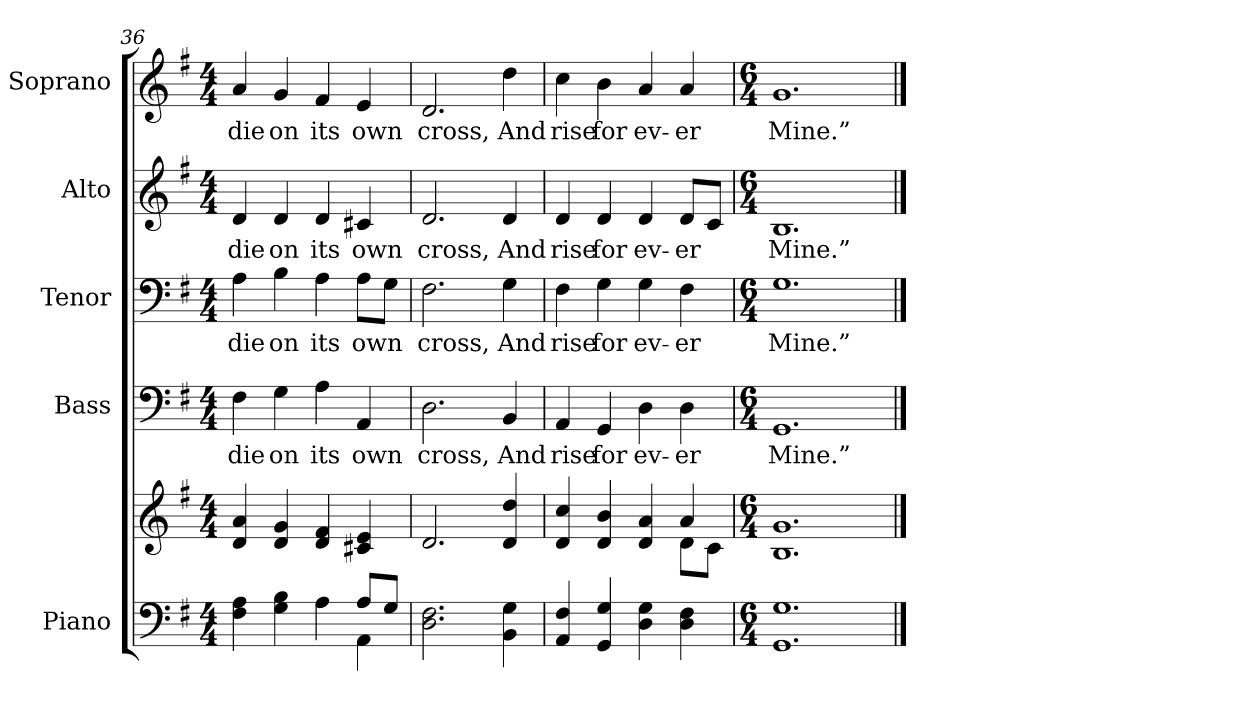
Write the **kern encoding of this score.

**kern	**kern	**kern	**text	**kern	**text	**kern	**text	**kern	**text
*part5	*part5	*part4	*part4	*part3	*part3	*part2	*part2	*part1	*part1
*staff6	*staff5	*staff4	*staff4	*staff3	*staff3	*staff2	*staff2	*staff1	*staff1
*I"Piano	*	*I"Bass	*	*I"Tenor	*	*I"Alto	*	*I"Soprano	*
*I'Pno.	*	*I'B.	*	*I'T.	*	*I'A.	*	*I'S.	*
*clefF4	*clefG2	*clefF4	*	*clefF4	*	*clefG2	*	*clefG2	*
*k[f#]	*k[f#]	*k[f#]	*	*k[f#]	*	*k[f#]	*	*k[f#]	*
*G:	*G:	*G:	*	*G:	*	*G:	*	*G:	*
*M4/4	*M4/4	*M4/4	*	*M4/4	*	*M4/4	*	*M4/4	*
=36	=36	=36	=36	=36	=36	=36	=36	=36	=36
*^	*	*	*	*	*	*	*	*	*
!	!	!	!	!LO:LY:b:color=#000000	!	!	!	!	!	!
!	!	!	!	!	!	!LO:LY:b:color=#000000	!	!	!	!
!	!	!	!	!	!	!	!	!LO:LY:b:color=#000000	!	!
!	!	!	!	!	!	!	!	!	!	!LO:LY:b:color=#000000
4F#i\ 4Ai	2ryy	4di/ 4ai	4F#i\	die	4Ai\	die	4di/	die	4ai/	die
!	!	!	!	!LO:LY:b:color=#000000	!	!	!	!	!	!
!	!	!	!	!	!	!LO:LY:b:color=#000000	!	!	!	!
!	!	!	!	!	!	!	!	!LO:LY:b:color=#000000	!	!
!	!	!	!	!	!	!	!	!	!	!LO:LY:b:color=#000000
4Gi\ 4Bi	.	4di/ 4gi	4Gi\	on	4Bi\	on	4di/	on	4gi/	on
!	!	!	!	!LO:LY:b:color=#000000	!	!	!	!	!	!
!	!	!	!	!	!	!LO:LY:b:color=#000000	!	!	!	!
!	!	!	!	!	!	!	!	!LO:LY:b:color=#000000	!	!
!	!	!	!	!	!	!	!	!	!	!LO:LY:b:color=#000000
4Ai\	4ryy	4di/ 4f#i	4Ai\	its	4Ai\	its	4di/	its	4f#i/	its
!	!	!	!	!LO:LY:b:color=#000000	!	!	!	!	!	!
!	!	!	!	!	!	!LO:LY:b:color=#000000	!	!	!	!
!	!	!	!	!	!	!	!	!LO:LY:b:color=#000000	!	!
!	!	!	!	!	!	!	!	!	!	!LO:LY:b:color=#000000
8Ai/L	4AAi\	4c#Xi/ 4ei	4AAi/	own	8Ai\L	own	4c#Xi/	own	4ei/	own
8Gi/J	.	.	.	.	8Gi\J	.	.	.	.	.
*v	*v	*	*	*	*	*	*	*	*	*
!!LO:PB:g=z
=37	=37	=37	=37	=37	=37	=37	=37	=37	=37
!	!	!	!LO:LY:b:color=#000000	!	!	!	!	!	!
!	!	!	!	!	!LO:LY:b:color=#000000	!	!	!	!
!	!	!	!	!	!	!	!LO:LY:b:color=#000000	!	!
!	!	!	!	!	!	!	!	!	!LO:LY:b:color=#000000
2.Di\ 2.F#i	2.di/	2.Di\	cross,	2.F#i\	cross,	2.di/	cross,	2.di/	cross,
!	!	!	!LO:LY:b:color=#000000	!	!	!	!	!	!
!	!	!	!	!	!LO:LY:b:color=#000000	!	!	!	!
!	!	!	!	!	!	!	!LO:LY:b:color=#000000	!	!
!	!	!	!	!	!	!	!	!	!LO:LY:b:color=#000000
4BBi\ 4Gi	4di/ 4ddi	4BBi/	And	4Gi\	And	4di/	And	4ddi\	And
=38	=38	=38	=38	=38	=38	=38	=38	=38	=38
*	*^	*	*	*	*	*	*	*	*
!	!	!	!	!LO:LY:b:color=#000000	!	!	!	!	!	!
!	!	!	!	!	!	!LO:LY:b:color=#000000	!	!	!	!
!	!	!	!	!	!	!	!	!LO:LY:b:color=#000000	!	!
!	!	!	!	!	!	!	!	!	!	!LO:LY:b:color=#000000
4AAi/ 4F#i	4di/ 4cci	2ryy	4AAi/	rise	4F#i\	rise	4di/	rise	4cci\	rise
!	!	!	!	!LO:LY:b:color=#000000	!	!	!	!	!	!
!	!	!	!	!	!	!LO:LY:b:color=#000000	!	!	!	!
!	!	!	!	!	!	!	!	!LO:LY:b:color=#000000	!	!
!	!	!	!	!	!	!	!	!	!	!LO:LY:b:color=#000000
4GGi/ 4Gi	4di/ 4bi	.	4GGi/	for	4Gi\	for	4di/	for	4bi\	for
!	!	!	!	!LO:LY:b:color=#000000	!	!	!	!	!	!
!	!	!	!	!	!	!LO:LY:b:color=#000000	!	!	!	!
!	!	!	!	!	!	!	!	!LO:LY:b:color=#000000	!	!
!	!	!	!	!	!	!	!	!	!	!LO:LY:b:color=#000000
4Di\ 4Gi	4di/ 4ai	4ryy	4Di\	ev-	4Gi\	ev-	4di/	ev-	4ai/	ev-
!	!	!	!	!LO:LY:b:color=#000000	!	!	!	!	!	!
!	!	!	!	!	!	!LO:LY:b:color=#000000	!	!	!	!
!	!	!	!	!	!	!	!	!LO:LY:b:color=#000000	!	!
!	!	!	!	!	!	!	!	!	!	!LO:LY:b:color=#000000
4Di\ 4F#i	4ai/	8di\L	4Di\	-er	4F#i\	-er	8di/L	-er	4ai/	-er
.	.	8ci\J	.	.	.	.	8ci/J	.	.	.
*	*v	*v	*	*	*	*	*	*	*	*
=39	=39	=39	=39	=39	=39	=39	=39	=39	=39
*M6/4	*M6/4	*M6/4	*	*M6/4	*	*M6/4	*	*M6/4	*
*	*^	*	*	*	*	*	*	*	*
!	!	!	!	!LO:LY:b:color=#000000	!	!	!	!	!	!
*	*v	*v	*	*	*	*	*	*	*	*
*	*^	*	*	*	*	*	*	*	*
!	!	!	!	!	!	!LO:LY:b:color=#000000	!	!	!	!
*	*v	*v	*	*	*	*	*	*	*	*
*	*^	*	*	*	*	*	*	*	*
!	!	!	!	!	!	!	!	!LO:LY:b:color=#000000	!	!
*	*v	*v	*	*	*	*	*	*	*	*
*	*^	*	*	*	*	*	*	*	*
!	!	!	!	!	!	!	!	!	!	!LO:LY:b:color=#000000
*	*v	*v	*	*	*	*	*	*	*	*
1.GGi 1.Gi	1.Bi 1.gi	1.GGi	Mine.”	1.Gi	Mine.”	1.Bi	Mine.”	1.gi	Mine.”
==	==	==	==	==	==	==	==	==	==
*-	*-	*-	*-	*-	*-	*-	*-	*-	*-
